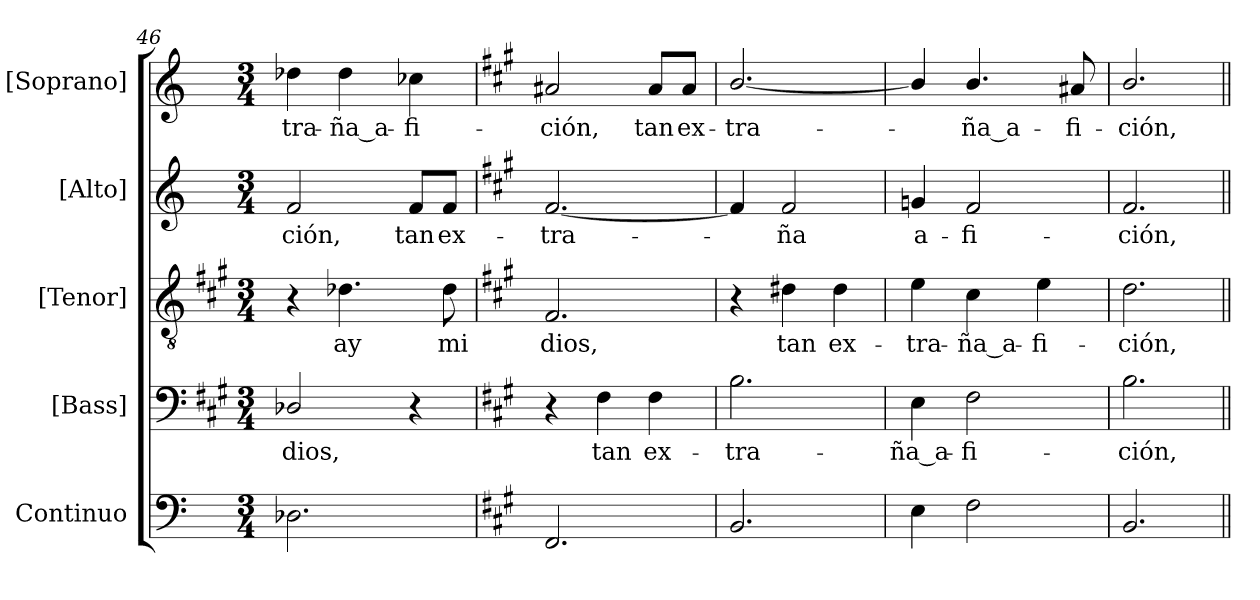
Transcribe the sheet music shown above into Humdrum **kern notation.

**kern	**kern	**text	**kern	**text	**kern	**text	**kern	**text
*part5	*part4	*part4	*part3	*part3	*part2	*part2	*part1	*part1
*staff5	*staff4	*staff4	*staff3	*staff3	*staff2	*staff2	*staff1	*staff1
*I"Continuo	*I"[Bass]	*	*I"[Tenor]	*	*I"[Alto]	*	*I"[Soprano]	*
*I'Cont.	*I'B.	*	*I'T.	*	*I'A.	*	*I'S.	*
*clefF4	*clefF4	*	*clefGv2	*	*clefG2	*	*clefG2	*
*	*	*	*ITrd7c12	*	*	*	*	*
*k[]	*k[f#c#g#]	*	*k[f#c#g#]	*	*k[]	*	*k[]	*
*C:	*A:	*	*A:	*	*C:	*	*C:	*
*M3/4	*M3/4	*	*M3/4	*	*M3/4	*	*M3/4	*
=46	=46	=46	=46	=46	=46	=46	=46	=46
!	!	!LO:LY:b:color=#000000	!	!	!	!	!	!
!	!	!	!	!	!	!LO:LY:b:color=#000000	!	!
!	!	!	!	!	!	!	!	!LO:LY:b:color=#000000
2.D-Xi\	2D-Xi/	dios,	4r	.	2fi/	-ción,	4dd-Xi\	-tra-
!	!	!	!	!LO:LY:b:color=#000000	!	!	!	!
!	!	!	!	!	!	!	!	!LO:LY:b:color=#000000
.	.	.	4.D-Xi\	ay	.	.	4dd-i\	-ña_a-
!	!	!	!	!	!	!LO:LY:b:color=#000000	!	!
!	!	!	!	!	!	!	!	!LO:LY:b:color=#000000
.	4r	.	.	.	8fi/L	tan	4cc-Xi\	-fi-
!	!	!	!	!LO:LY:b:color=#000000	!	!	!	!
!	!	!	!	!	!	!LO:LY:b:color=#000000	!	!
.	.	.	8D-i\	mi	8fi/J	ex-	.	.
=47	=47	=47	=47	=47	=47	=47	=47	=47
*k[f#c#g#]	*k[f#c#g#]	*	*k[f#c#g#]	*	*k[f#c#g#]	*	*k[f#c#g#]	*
*A:	*A:	*	*A:	*	*A:	*	*A:	*
!	!	!	!	!LO:LY:b:color=#000000	!	!	!	!
!	!	!	!	!	!	!LO:LY:b:color=#000000	!	!
!	!	!	!	!	!	!	!	!LO:LY:b:color=#000000
2.FF#i/	4r	.	2.FF#i/	dios,	[2.f#i/	-tra-	2a#Xi/	-ción,
!	!	!LO:LY:b:color=#000000	!	!	!	!	!	!
.	4F#i\	tan	.	.	.	.	.	.
!	!	!LO:LY:b:color=#000000	!	!	!	!	!	!
!	!	!	!	!	!	!	!	!LO:LY:b:color=#000000
.	4F#i\	ex-	.	.	.	.	8a#i/L	tan
!	!	!	!	!	!	!	!	!LO:LY:b:color=#000000
.	.	.	.	.	.	.	8a#i/J	ex-
=48	=48	=48	=48	=48	=48	=48	=48	=48
!	!	!LO:LY:b:color=#000000	!	!	!	!	!	!
!	!	!	!	!	!	!	!	!LO:LY:b:color=#000000
2.BBi/	2.Bi\	-tra-	4r	.	4f#i/]	.	[2.bi/	-tra-
!	!	!	!	!LO:LY:b:color=#000000	!	!	!	!
!	!	!	!	!	!	!LO:LY:b:color=#000000	!	!
.	.	.	4D#Xi\	tan	2f#i/	-ña	.	.
!	!	!	!	!LO:LY:b:color=#000000	!	!	!	!
.	.	.	4D#i\	ex-	.	.	.	.
=49	=49	=49	=49	=49	=49	=49	=49	=49
!	!	!LO:LY:b:color=#000000	!	!	!	!	!	!
!	!	!	!	!LO:LY:b:color=#000000	!	!	!	!
!	!	!	!	!	!	!LO:LY:b:color=#000000	!	!
4Ei\	4Ei\	-ña_a-	4Ei\	-tra-	4gni/	a-	4bi/]	.
!	!	!LO:LY:b:color=#000000	!	!	!	!	!	!
!	!	!	!	!LO:LY:b:color=#000000	!	!	!	!
!	!	!	!	!	!	!LO:LY:b:color=#000000	!	!
!	!	!	!	!	!	!	!	!LO:LY:b:color=#000000
2F#i\	2F#i\	-fi-	4C#i\	-ña_a-	2f#i/	-fi-	4.bi/	-ña_a-
!	!	!	!	!LO:LY:b:color=#000000	!	!	!	!
.	.	.	4Ei\	-fi-	.	.	.	.
!	!	!	!	!	!	!	!	!LO:LY:b:color=#000000
.	.	.	.	.	.	.	8a#Xi/	-fi-
=50	=50	=50	=50	=50	=50	=50	=50	=50
!	!	!LO:LY:b:color=#000000	!	!	!	!	!	!
!	!	!	!	!LO:LY:b:color=#000000	!	!	!	!
!	!	!	!	!	!	!LO:LY:b:color=#000000	!	!
!	!	!	!	!	!	!	!	!LO:LY:b:color=#000000
2.BBi/	2.Bi\	-ción,	2.Di\	-ción,	2.f#i/	-ción,	2.bi/	-ción,
=||	=||	=||	=||	=||	=||	=||	=||	=||
*-	*-	*-	*-	*-	*-	*-	*-	*-
